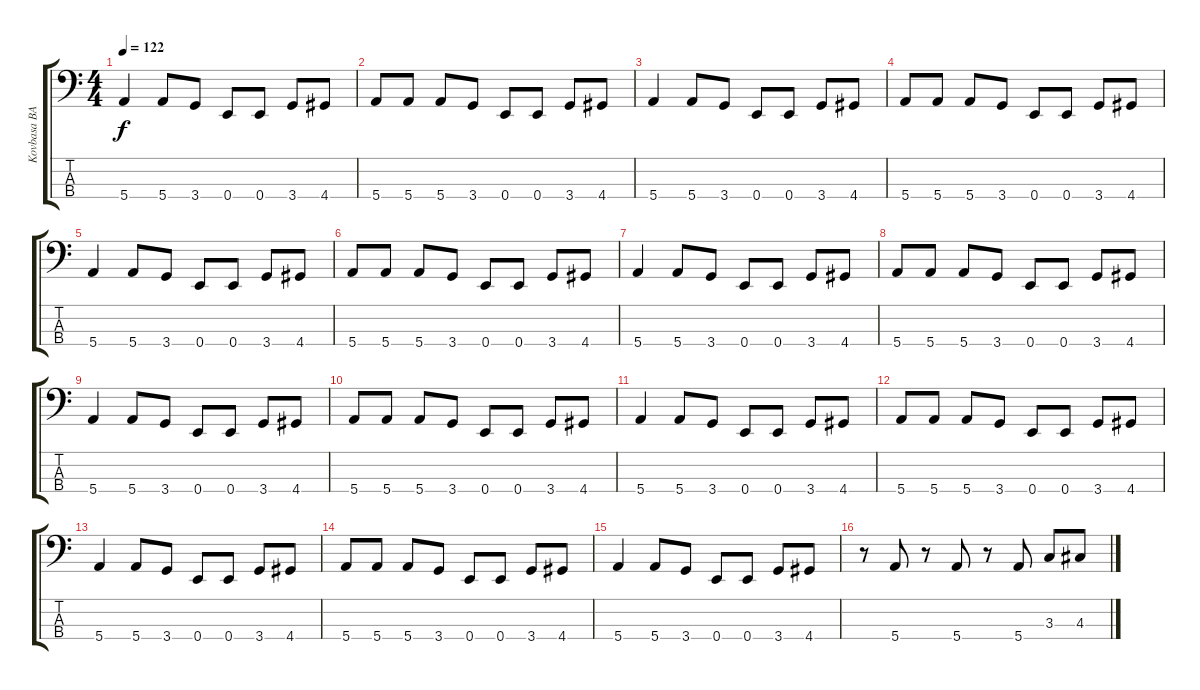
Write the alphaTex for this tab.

\track ("Kovbasa BASS" "Kovbasa BA") {instrument electricbassfinger}
\staff {score tabs}
\tuning (G2 D2 A1 E1) {hide}
\ts (4 4)
\tempo 122
\clef f4
\ks c
5.4.4{dy f} 5.4.8 3.4.8 0.4.8 0.4.8 3.4.8 4.4.8 |
5.4.8 5.4.8 5.4.8 3.4.8 0.4.8 0.4.8 3.4.8 4.4.8 |
5.4.4 5.4.8 3.4.8 0.4.8 0.4.8 3.4.8 4.4.8 |
5.4.8 5.4.8 5.4.8 3.4.8 0.4.8 0.4.8 3.4.8 4.4.8 |
5.4.4 5.4.8 3.4.8 0.4.8 0.4.8 3.4.8 4.4.8 |
5.4.8 5.4.8 5.4.8 3.4.8 0.4.8 0.4.8 3.4.8 4.4.8 |
5.4.4 5.4.8 3.4.8 0.4.8 0.4.8 3.4.8 4.4.8 |
5.4.8 5.4.8 5.4.8 3.4.8 0.4.8 0.4.8 3.4.8 4.4.8 |
5.4.4 5.4.8 3.4.8 0.4.8 0.4.8 3.4.8 4.4.8 |
5.4.8 5.4.8 5.4.8 3.4.8 0.4.8 0.4.8 3.4.8 4.4.8 |
5.4.4 5.4.8 3.4.8 0.4.8 0.4.8 3.4.8 4.4.8 |
5.4.8 5.4.8 5.4.8 3.4.8 0.4.8 0.4.8 3.4.8 4.4.8 |
5.4.4 5.4.8 3.4.8 0.4.8 0.4.8 3.4.8 4.4.8 |
5.4.8 5.4.8 5.4.8 3.4.8 0.4.8 0.4.8 3.4.8 4.4.8 |
5.4.4 5.4.8 3.4.8 0.4.8 0.4.8 3.4.8 4.4.8 |
r.8 5.4.8 r.8 5.4.8 r.8 5.4.8 3.3.8 4.3.8
